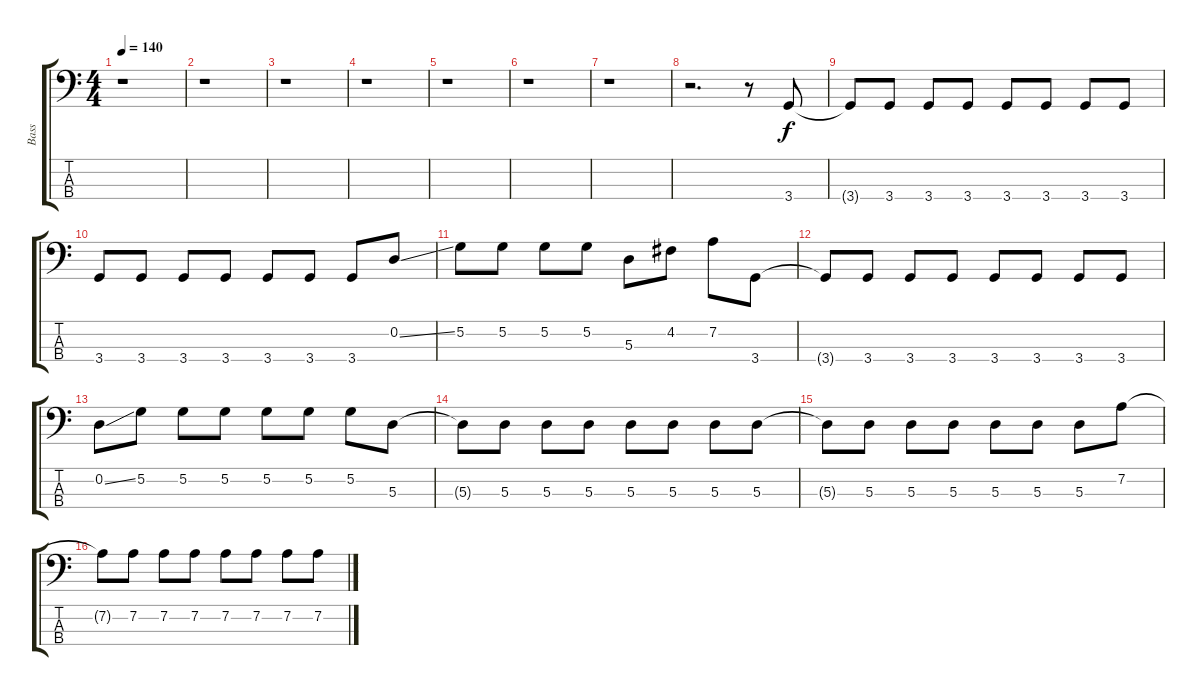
\track ("Bass" "Bass") {instrument electricbassfinger}
\staff {score tabs}
\tuning (G2 D2 A1 E1) {hide}
\ts (4 4)
\tempo 140
\clef f4
\ks c
r.1{dy f instrument electricbassfinger} |
r.1 |
r.1 |
r.1 |
r.1 |
r.1 |
r.1 |
r.2{d} r.8 3.4.8 |
3.4{t}.8 3.4.8 3.4.8 3.4.8 3.4.8 3.4.8 3.4.8 3.4.8 |
3.4.8 3.4.8 3.4.8 3.4.8 3.4.8 3.4.8 3.4.8 0.2{ss}.8 |
5.2.8 5.2.8 5.2.8 5.2.8 5.3.8 4.2.8 7.2.8 3.4.8 |
3.4{t}.8 3.4.8 3.4.8 3.4.8 3.4.8 3.4.8 3.4.8 3.4.8 |
0.2{ss}.8 5.2.8 5.2.8 5.2.8 5.2.8 5.2.8 5.2.8 5.3.8 |
5.3{t}.8 5.3.8 5.3.8 5.3.8 5.3.8 5.3.8 5.3.8 5.3.8 |
5.3{t}.8 5.3.8 5.3.8 5.3.8 5.3.8 5.3.8 5.3.8 7.2.8 |
7.2{t}.8 7.2.8 7.2.8 7.2.8 7.2.8 7.2.8 7.2.8 7.2.8
